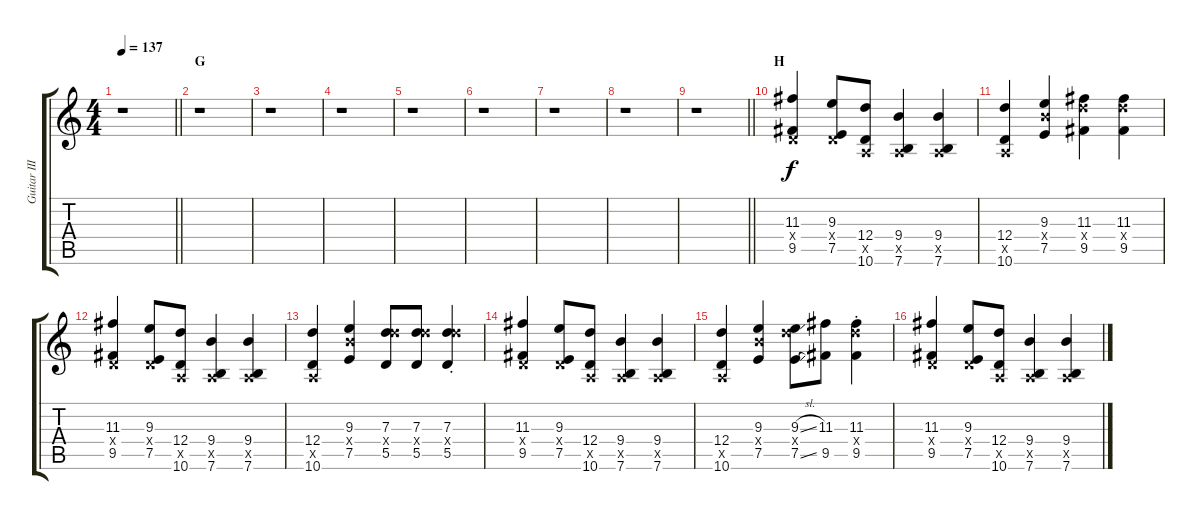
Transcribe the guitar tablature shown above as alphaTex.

\track ("Guitar III" "Guitar III") {instrument overdrivenguitar}
\staff {score tabs}
\tuning (E4 B3 G3 D3 A2 E2) {hide}
\ts (4 4)
\tempo 137
\clef g2
\barLineRight lightlight
\ks c
r.1{dy f} |
\section ("" "G")
r.1 |
r.1 |
r.1 |
r.1 |
r.1 |
r.1 |
r.1 |
\barLineRight lightlight
r.1 |
\section ("" "H")
(11.3 0.4{x} 9.5).4 (9.3 0.4{x} 7.5).8 (12.4 0.5{x} 10.6).8 (9.4 0.5{x} 7.6).4 (9.4 0.5{x} 7.6).4 |
(12.4 0.5{x} 10.6).4 (9.3 9.4{x} 7.5).4 (11.3 12.4{x} 9.5).4 (11.3 12.4{x} 9.5).4 |
(11.3 0.4{x} 9.5).4 (9.3 0.4{x} 7.5).8 (12.4 0.5{x} 10.6).8 (9.4 0.5{x} 7.6).4 (9.4 0.5{x} 7.6).4 |
(12.4 0.5{x} 10.6).4 (9.3 9.4{x} 7.5).4 (7.3 12.4{x} 5.5).8 (7.3 12.4{x} 5.5).8 (7.3{st} 12.4{x} 5.5{st}).4 |
(11.3 0.4{x} 9.5).4 (9.3 0.4{x} 7.5).8 (12.4 0.5{x} 10.6).8 (9.4 0.5{x} 7.6).4 (9.4 0.5{x} 7.6).4 |
(12.4 0.5{x} 10.6).4 (9.3 9.4{x} 7.5).4 (9.3{sl} 12.4{x} 7.5{sl}).8 (11.3 9.5).8 (11.3{st} 12.4{x} 9.5{st}).4 |
(11.3 0.4{x} 9.5).4 (9.3 0.4{x} 7.5).8 (12.4 0.5{x} 10.6).8 (9.4 0.5{x} 7.6).4 (9.4 0.5{x} 7.6).4
